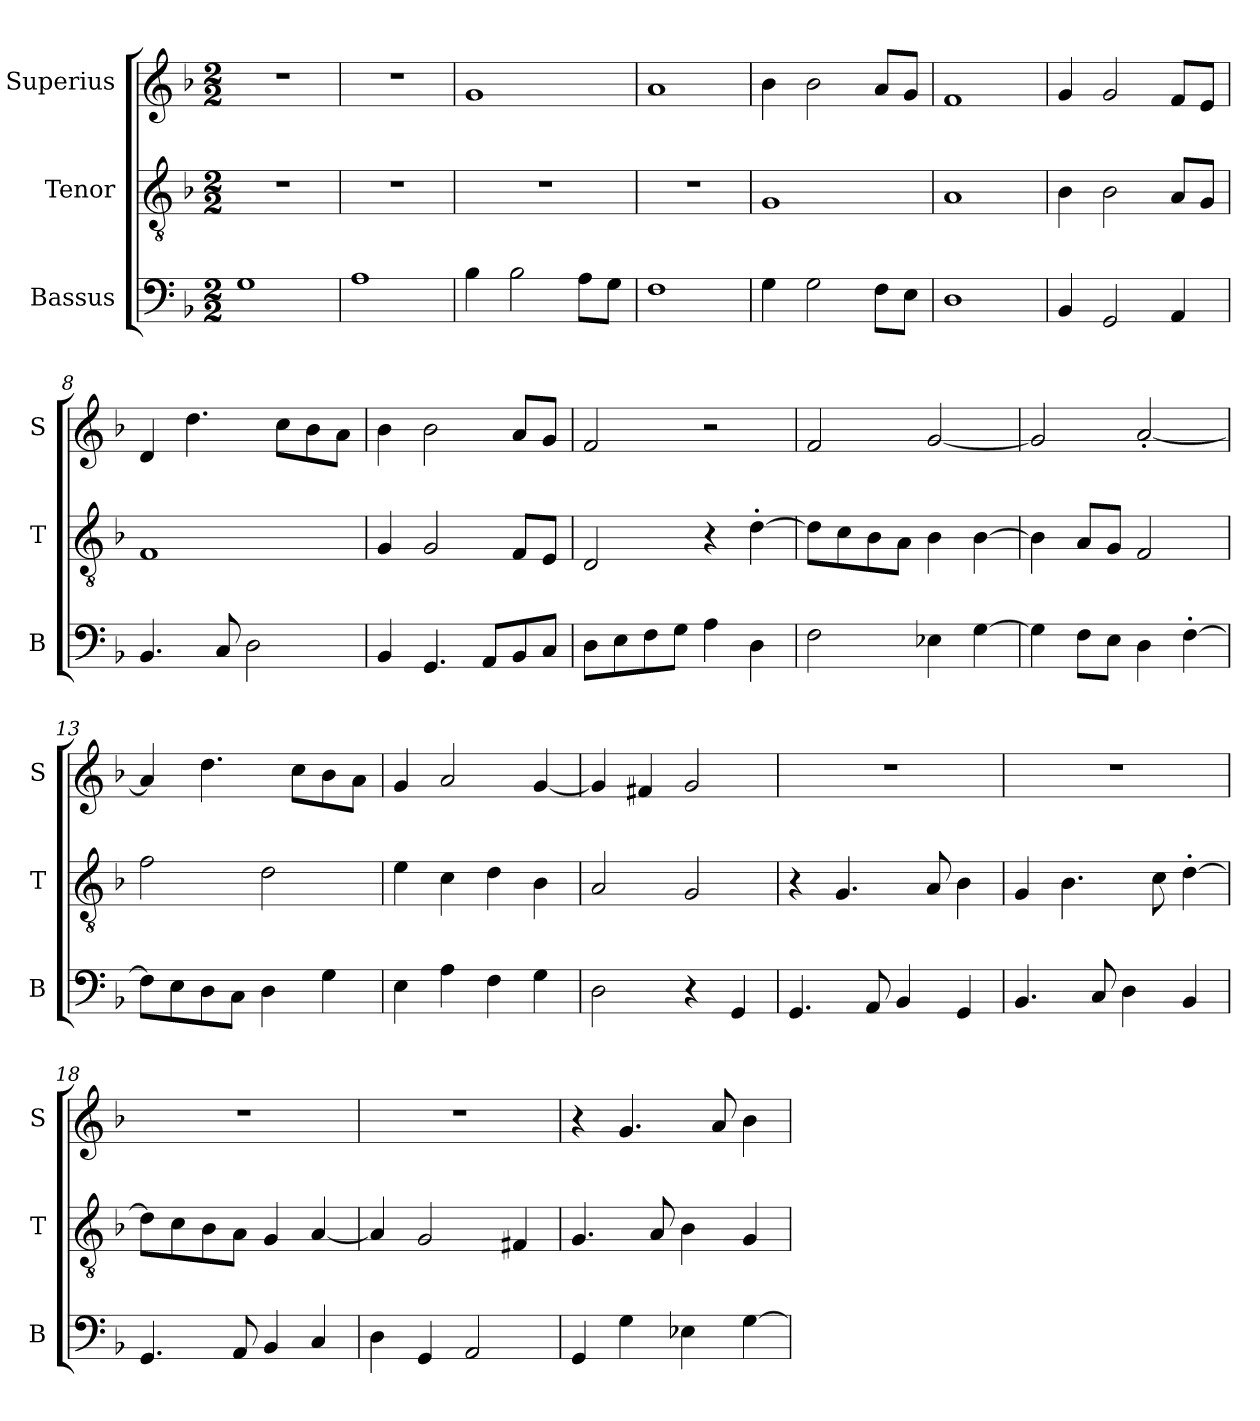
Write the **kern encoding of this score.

**kern	**kern	**kern
*part3	*part2	*part1
*staff3	*staff2	*staff1
*I"Bassus	*I"Tenor	*I"Superius
*I'B	*I'T	*I'S
*clefF4	*clefGv2	*clefG2
*k[b-]	*k[b-]	*k[b-]
*d:	*d:	*d:
*M2/2	*M2/2	*M2/2
=1	=1	=1
1G	1r	1r
=2	=2	=2
1A	1r	1r
=3	=3	=3
4B-	1r	1g
2B-	.	.
8AL	.	.
8GJ	.	.
=4	=4	=4
1F	1r	1a
=5	=5	=5
4G	1G	4b-
2G	.	2b-
8FL	.	8aL
8EJ	.	8gJ
=6	=6	=6
1D	1A	1f
=7	=7	=7
4BB-	4B-	4g
2GG	2B-	2g
4AA	8AL	8fL
.	8GJ	8eJ
=8	=8	=8
4.BB-	1F	4d
.	.	4.dd
8C	.	.
2D	.	.
.	.	8ccL
.	.	8b-
.	.	8aJ
=9	=9	=9
4BB-	4G	4b-
4.GG	2G	2b-
8AAL	.	.
8BB-	8FL	8aL
8CJ	8EJ	8gJ
=10	=10	=10
8DL	2D	2f
8E	.	.
8F	.	.
8GJ	.	.
4A	4r	2r
4D	[4d'	.
=11	=11	=11
2F	8dL]	2f
.	8c	.
.	8B-	.
.	8AJ	.
4E-X	4B-	[2g
[4G	[4B-	.
=12	=12	=12
4G]	4B-]	2g]
8FL	8AL	.
8EJ	8GJ	.
4D	2F	[2a'
[4F'	.	.
=13	=13	=13
8FL]	2f	4a]
8E	.	.
8D	.	4.dd
8CJ	.	.
4D	2d	.
.	.	8ccL
4G	.	8b-
.	.	8aJ
=14	=14	=14
4E	4e	4g
4A	4c	2a
4F	4d	.
4G	4B-	[4g
=15	=15	=15
2D	2A	4g]
.	.	4f#X
4r	2G	2g
4GG	.	.
=16	=16	=16
4.GG	4r	1r
.	4.G	.
8AA	.	.
4BB-	.	.
.	8A	.
4GG	4B-	.
=17	=17	=17
4.BB-	4G	1r
.	4.B-	.
8C	.	.
4D	.	.
.	8c	.
4BB-	[4d'	.
=18	=18	=18
4.GG	8dL]	1r
.	8c	.
.	8B-	.
8AA	8AJ	.
4BB-	4G	.
4C	[4A	.
=19	=19	=19
4D	4A]	1r
4GG	2G	.
2AA	.	.
.	4F#X	.
=20	=20	=20
4GG	4.G	4r
4G	.	4.g
.	8A	.
4E-X	4B-	.
.	.	8a
[4G	4G	4b-
=	=	=
*-	*-	*-
